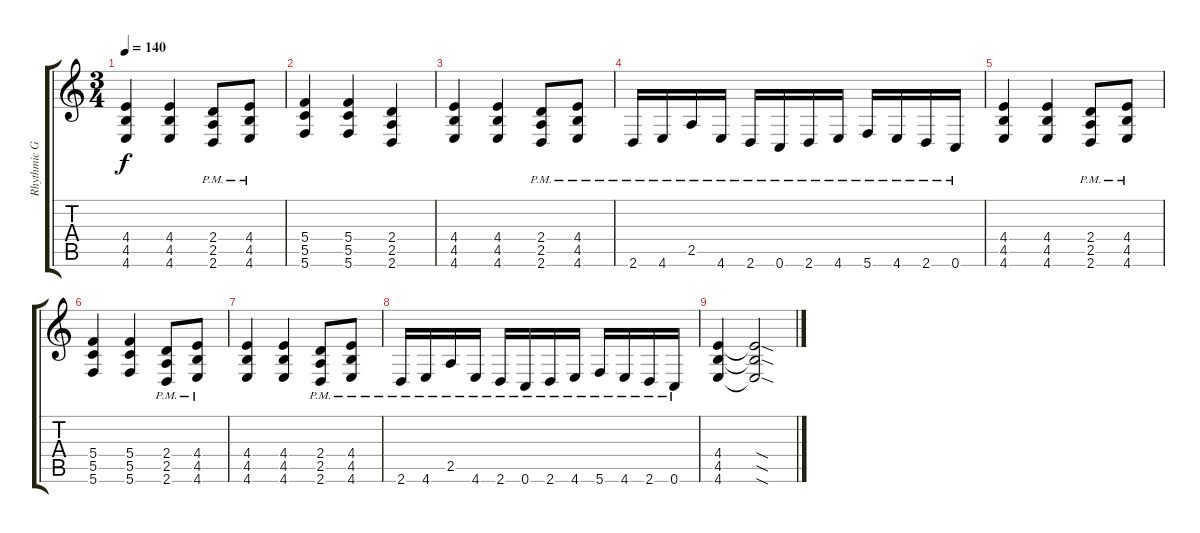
\track ("Rhythmic Guitar" "Rhythmic G") {instrument distortionguitar}
\staff {score tabs}
\tuning (D4 A3 F3 C3 G2 C2) {hide}
\ts (3 4)
\tempo 140
\clef g2
\ks c
(4.4 4.5 4.6).4{dy f} (4.4 4.5 4.6).4 (2.4{pm} 2.5{pm} 2.6{pm}).8 (4.4{pm} 4.5{pm} 4.6{pm}).8 |
(5.4 5.5 5.6).4 (5.4 5.5 5.6).4 (2.4 2.5 2.6).4 |
(4.4 4.5 4.6).4 (4.4 4.5 4.6).4 (2.4{pm} 2.5{pm} 2.6{pm}).8 (4.4{pm} 4.5{pm} 4.6{pm}).8 |
2.6{pm}.16 4.6{pm}.16 2.5{pm}.16 4.6{pm}.16 2.6{pm}.16 0.6{pm}.16 2.6{pm}.16 4.6{pm}.16 5.6{pm}.16 4.6{pm}.16 2.6{pm}.16 0.6{pm}.16 |
(4.4 4.5 4.6).4 (4.4 4.5 4.6).4 (2.4{pm} 2.5{pm} 2.6{pm}).8 (4.4{pm} 4.5{pm} 4.6{pm}).8 |
(5.4 5.5 5.6).4 (5.4 5.5 5.6).4 (2.4{pm} 2.5{pm} 2.6{pm}).8 (4.4{pm} 4.5{pm} 4.6{pm}).8 |
(4.4 4.5 4.6).4 (4.4 4.5 4.6).4 (2.4{pm} 2.5{pm} 2.6{pm}).8 (4.4{pm} 4.5{pm} 4.6{pm}).8 |
2.6{pm}.16 4.6{pm}.16 2.5{pm}.16 4.6{pm}.16 2.6{pm}.16 0.6{pm}.16 2.6{pm}.16 4.6{pm}.16 5.6{pm}.16 4.6{pm}.16 2.6{pm}.16 0.6{pm}.16 |
(4.4 4.5 4.6).4 (4.4{sod t} 4.5{sod t} 4.6{sod t}).2
